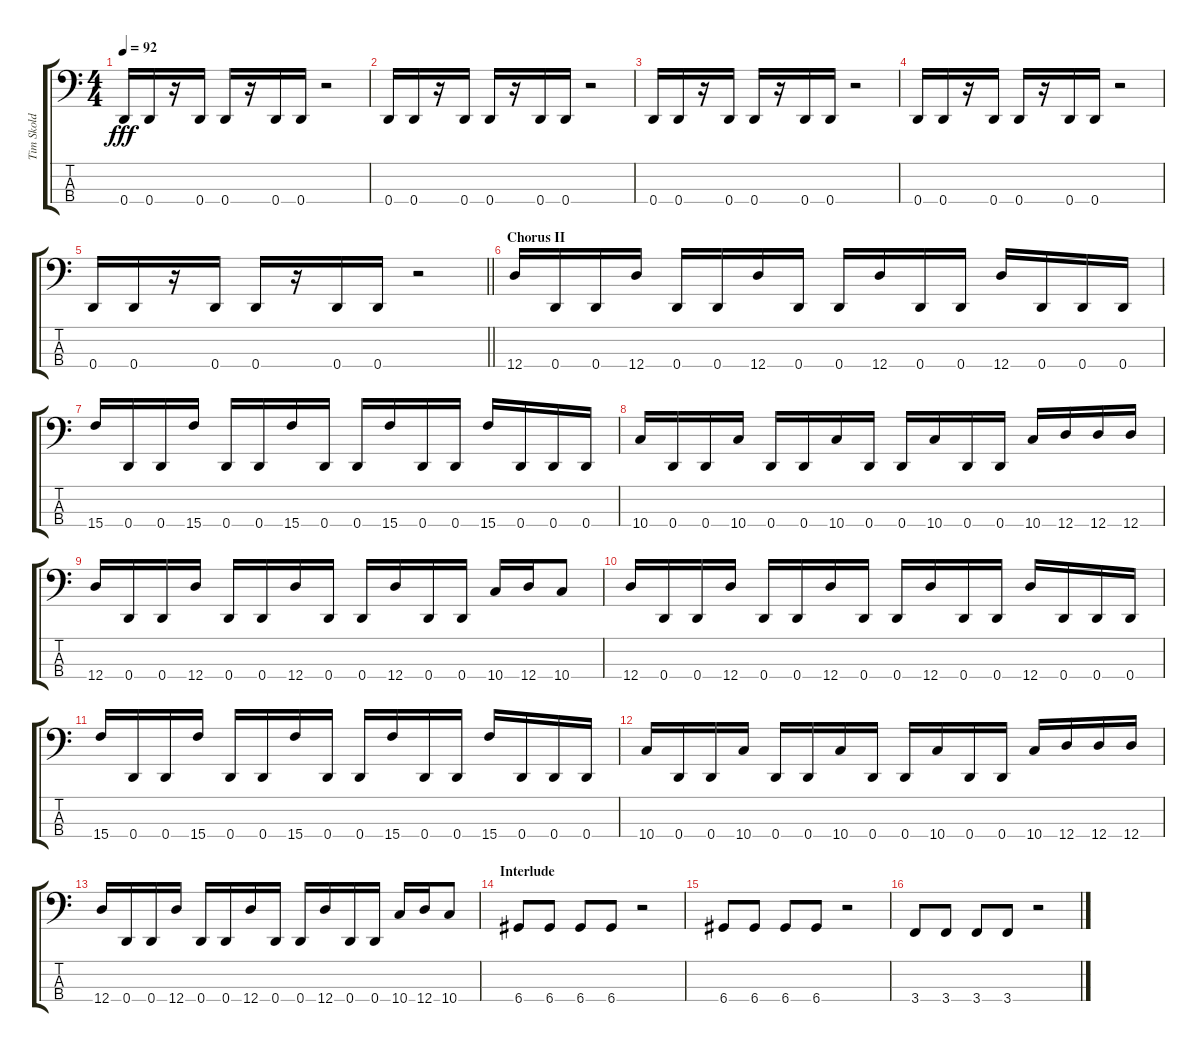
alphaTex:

\track ("Tim Skold" "Tim Skold") {instrument electricbassfinger}
\staff {score tabs}
\tuning (G2 D2 A1 D1) {hide}
\ts (4 4)
\tempo 92
\clef f4
\ks c
0.4.16{dy fff} 0.4.16 r.16 0.4.16 0.4.16 r.16 0.4.16 0.4.16 r.2 |
0.4.16 0.4.16 r.16 0.4.16 0.4.16 r.16 0.4.16 0.4.16 r.2 |
0.4.16 0.4.16 r.16 0.4.16 0.4.16 r.16 0.4.16 0.4.16 r.2 |
0.4.16 0.4.16 r.16 0.4.16 0.4.16 r.16 0.4.16 0.4.16 r.2 |
\barLineRight lightlight
0.4.16 0.4.16 r.16 0.4.16 0.4.16 r.16 0.4.16 0.4.16 r.2 |
\section ("" "Chorus II")
12.4.16 0.4.16 0.4.16 12.4.16 0.4.16 0.4.16 12.4.16 0.4.16 0.4.16 12.4.16 0.4.16 0.4.16 12.4.16 0.4.16 0.4.16 0.4.16 |
15.4.16 0.4.16 0.4.16 15.4.16 0.4.16 0.4.16 15.4.16 0.4.16 0.4.16 15.4.16 0.4.16 0.4.16 15.4.16 0.4.16 0.4.16 0.4.16 |
10.4.16 0.4.16 0.4.16 10.4.16 0.4.16 0.4.16 10.4.16 0.4.16 0.4.16 10.4.16 0.4.16 0.4.16 10.4.16 12.4.16 12.4.16 12.4.16 |
12.4.16 0.4.16 0.4.16 12.4.16 0.4.16 0.4.16 12.4.16 0.4.16 0.4.16 12.4.16 0.4.16 0.4.16 10.4.16 12.4.16 10.4.8 |
12.4.16 0.4.16 0.4.16 12.4.16 0.4.16 0.4.16 12.4.16 0.4.16 0.4.16 12.4.16 0.4.16 0.4.16 12.4.16 0.4.16 0.4.16 0.4.16 |
15.4.16 0.4.16 0.4.16 15.4.16 0.4.16 0.4.16 15.4.16 0.4.16 0.4.16 15.4.16 0.4.16 0.4.16 15.4.16 0.4.16 0.4.16 0.4.16 |
10.4.16 0.4.16 0.4.16 10.4.16 0.4.16 0.4.16 10.4.16 0.4.16 0.4.16 10.4.16 0.4.16 0.4.16 10.4.16 12.4.16 12.4.16 12.4.16 |
12.4.16 0.4.16 0.4.16 12.4.16 0.4.16 0.4.16 12.4.16 0.4.16 0.4.16 12.4.16 0.4.16 0.4.16 10.4.16 12.4.16 10.4.8 |
\section ("" "Interlude")
6.4.8 6.4.8 6.4.8 6.4.8 r.2 |
6.4.8 6.4.8 6.4.8 6.4.8 r.2 |
3.4.8 3.4.8 3.4.8 3.4.8 r.2
